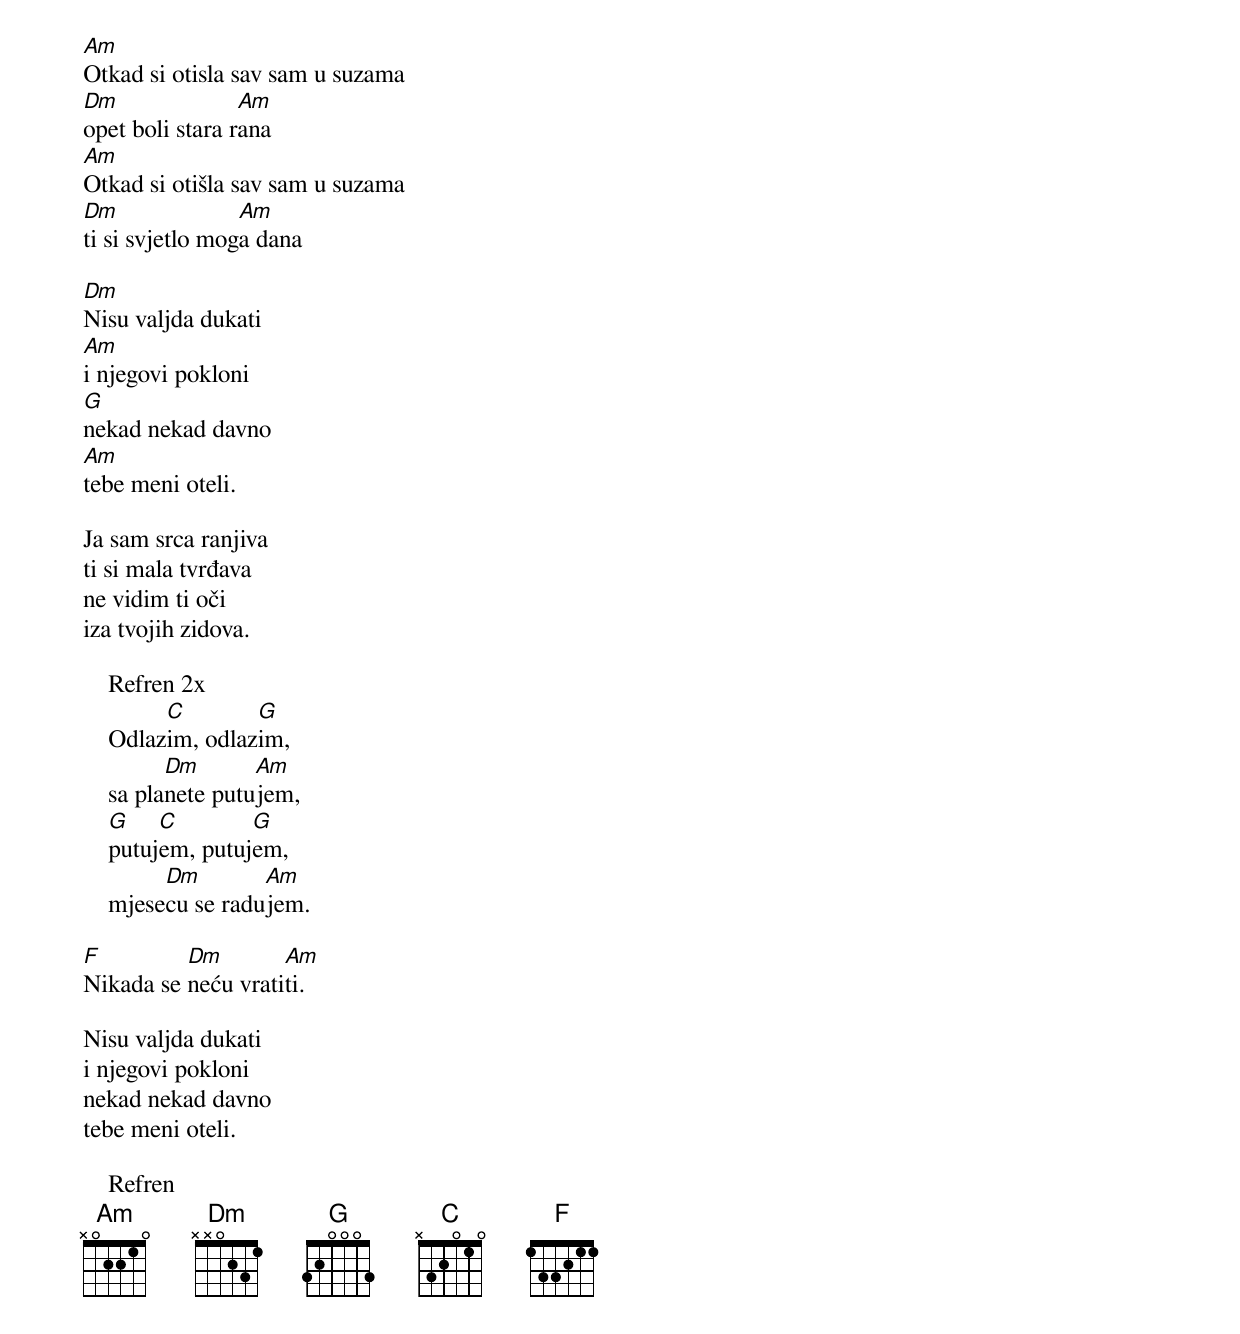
Am
Otkad si otisla sav sam u suzama
Dm               Am
opet boli stara rana
Am
Otkad si otišla sav sam u suzama
Dm               Am
ti si svjetlo moga dana

Dm
Nisu valjda dukati
Am
i njegovi pokloni
G
nekad nekad davno
Am
tebe meni oteli.

Ja sam srca ranjiva
ti si mala tvrđava
ne vidim ti oči
iza tvojih zidova.

    Refren 2x
         C        G
    Odlazim, odlazim,
          Dm       Am
    sa planete putujem,
    G    C        G
    putujem, putujem,
         Dm        Am
    mjesecu se radujem.

F         Dm        Am
Nikada se neću vratiti.

Nisu valjda dukati
i njegovi pokloni
nekad nekad davno
tebe meni oteli.

    Refren
